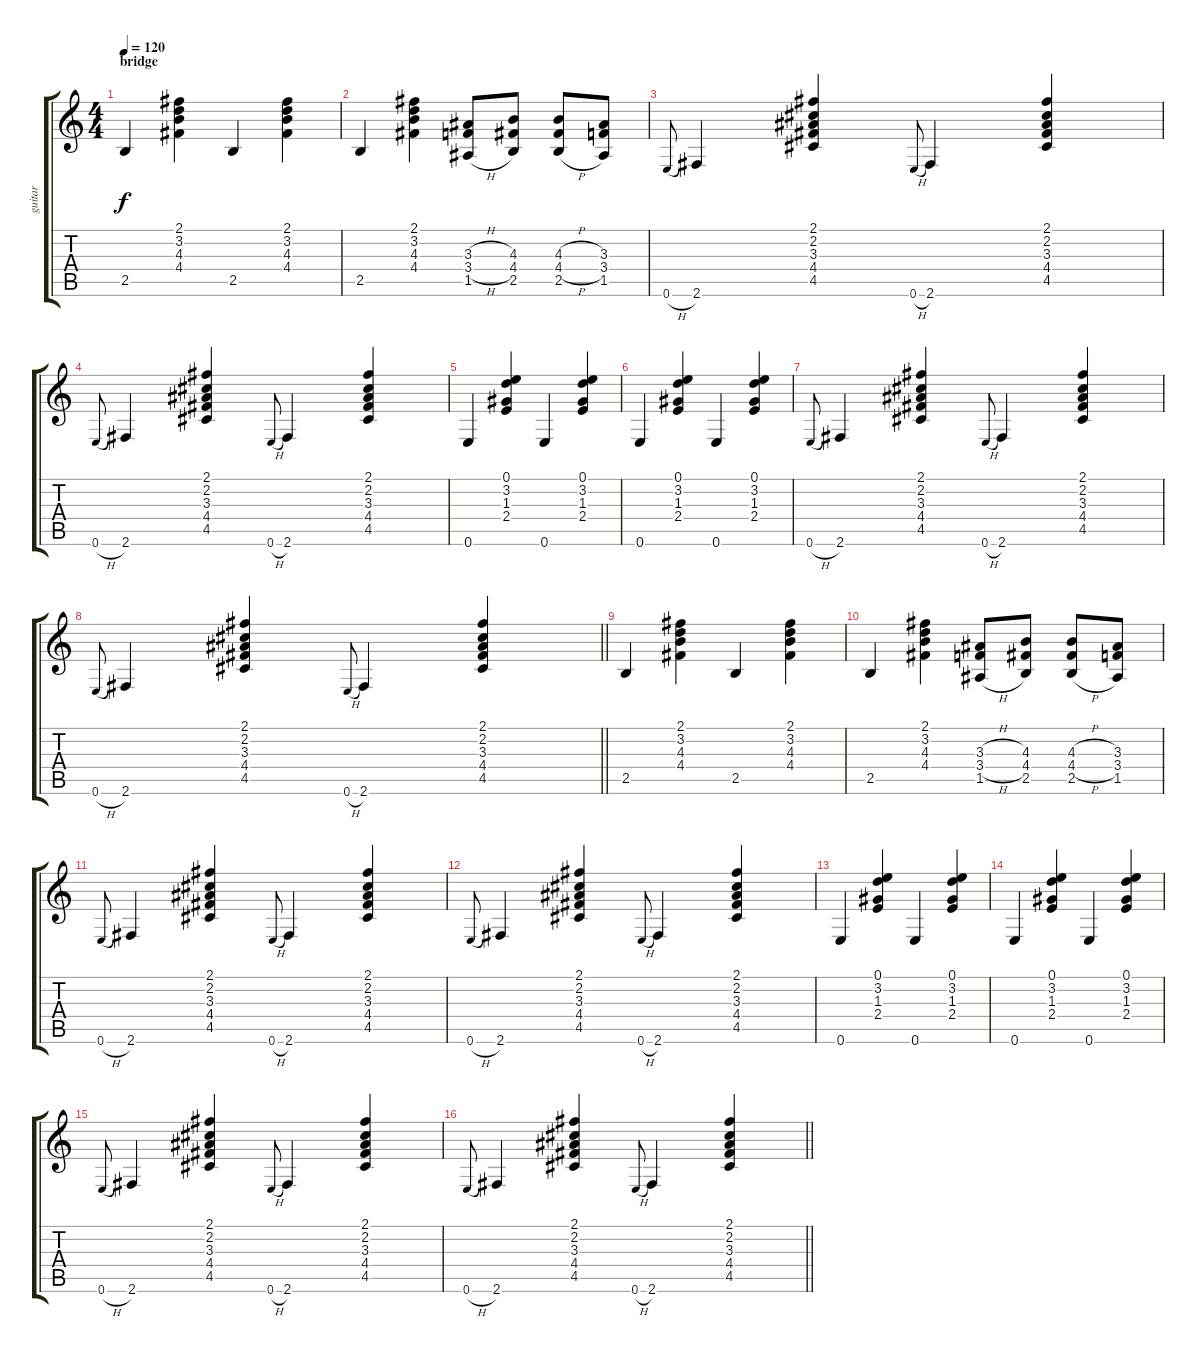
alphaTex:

\track ("guitar" "guitar") {instrument acousticguitarsteel}
\staff {score tabs}
\tuning (E4 B3 G3 D3 A2 E2) {hide}
\ts (4 4)
\section ("" "bridge")
\tempo 120
\clef g2
\ks c
2.5.4{dy f} (2.1 3.2 4.3 4.4).4 2.5.4 (2.1 3.2 4.3 4.4).4 |
2.5.4 (2.1 3.2 4.3 4.4).4 (3.3{h} 3.4{h} 1.5{h}).8 (4.3 4.4 2.5).8 (4.3{h} 4.4{h} 2.5{h}).8 (3.3 3.4 1.5).8 |
0.6{h}.8{gr onbeat} 2.6.4 (2.1 2.2 3.3 4.4 4.5).4 0.6{h}.8{gr onbeat} 2.6.4 (2.1 2.2 3.3 4.4 4.5).4 |
0.6{h}.8{gr onbeat} 2.6.4 (2.1 2.2 3.3 4.4 4.5).4 0.6{h}.8{gr onbeat} 2.6.4 (2.1 2.2 3.3 4.4 4.5).4 |
0.6.4 (0.1 3.2 1.3 2.4).4 0.6.4 (0.1 3.2 1.3 2.4).4 |
0.6.4 (0.1 3.2 1.3 2.4).4 0.6.4 (0.1 3.2 1.3 2.4).4 |
0.6{h}.8{gr onbeat} 2.6.4 (2.1 2.2 3.3 4.4 4.5).4 0.6{h}.8{gr onbeat} 2.6.4 (2.1 2.2 3.3 4.4 4.5).4 |
\barLineRight lightlight
0.6{h}.8{gr onbeat} 2.6.4 (2.1 2.2 3.3 4.4 4.5).4 0.6{h}.8{gr onbeat} 2.6.4 (2.1 2.2 3.3 4.4 4.5).4 |
2.5.4 (2.1 3.2 4.3 4.4).4 2.5.4 (2.1 3.2 4.3 4.4).4 |
2.5.4 (2.1 3.2 4.3 4.4).4 (3.3{h} 3.4{h} 1.5{h}).8 (4.3 4.4 2.5).8 (4.3{h} 4.4{h} 2.5{h}).8 (3.3 3.4 1.5).8 |
0.6{h}.8{gr onbeat} 2.6.4 (2.1 2.2 3.3 4.4 4.5).4 0.6{h}.8{gr onbeat} 2.6.4 (2.1 2.2 3.3 4.4 4.5).4 |
0.6{h}.8{gr onbeat} 2.6.4 (2.1 2.2 3.3 4.4 4.5).4 0.6{h}.8{gr onbeat} 2.6.4 (2.1 2.2 3.3 4.4 4.5).4 |
0.6.4 (0.1 3.2 1.3 2.4).4 0.6.4 (0.1 3.2 1.3 2.4).4 |
0.6.4 (0.1 3.2 1.3 2.4).4 0.6.4 (0.1 3.2 1.3 2.4).4 |
0.6{h}.8{gr onbeat} 2.6.4 (2.1 2.2 3.3 4.4 4.5).4 0.6{h}.8{gr onbeat} 2.6.4 (2.1 2.2 3.3 4.4 4.5).4 |
\barLineRight lightlight
0.6{h}.8{gr onbeat} 2.6.4 (2.1 2.2 3.3 4.4 4.5).4 0.6{h}.8{gr onbeat} 2.6.4 (2.1 2.2 3.3 4.4 4.5).4
